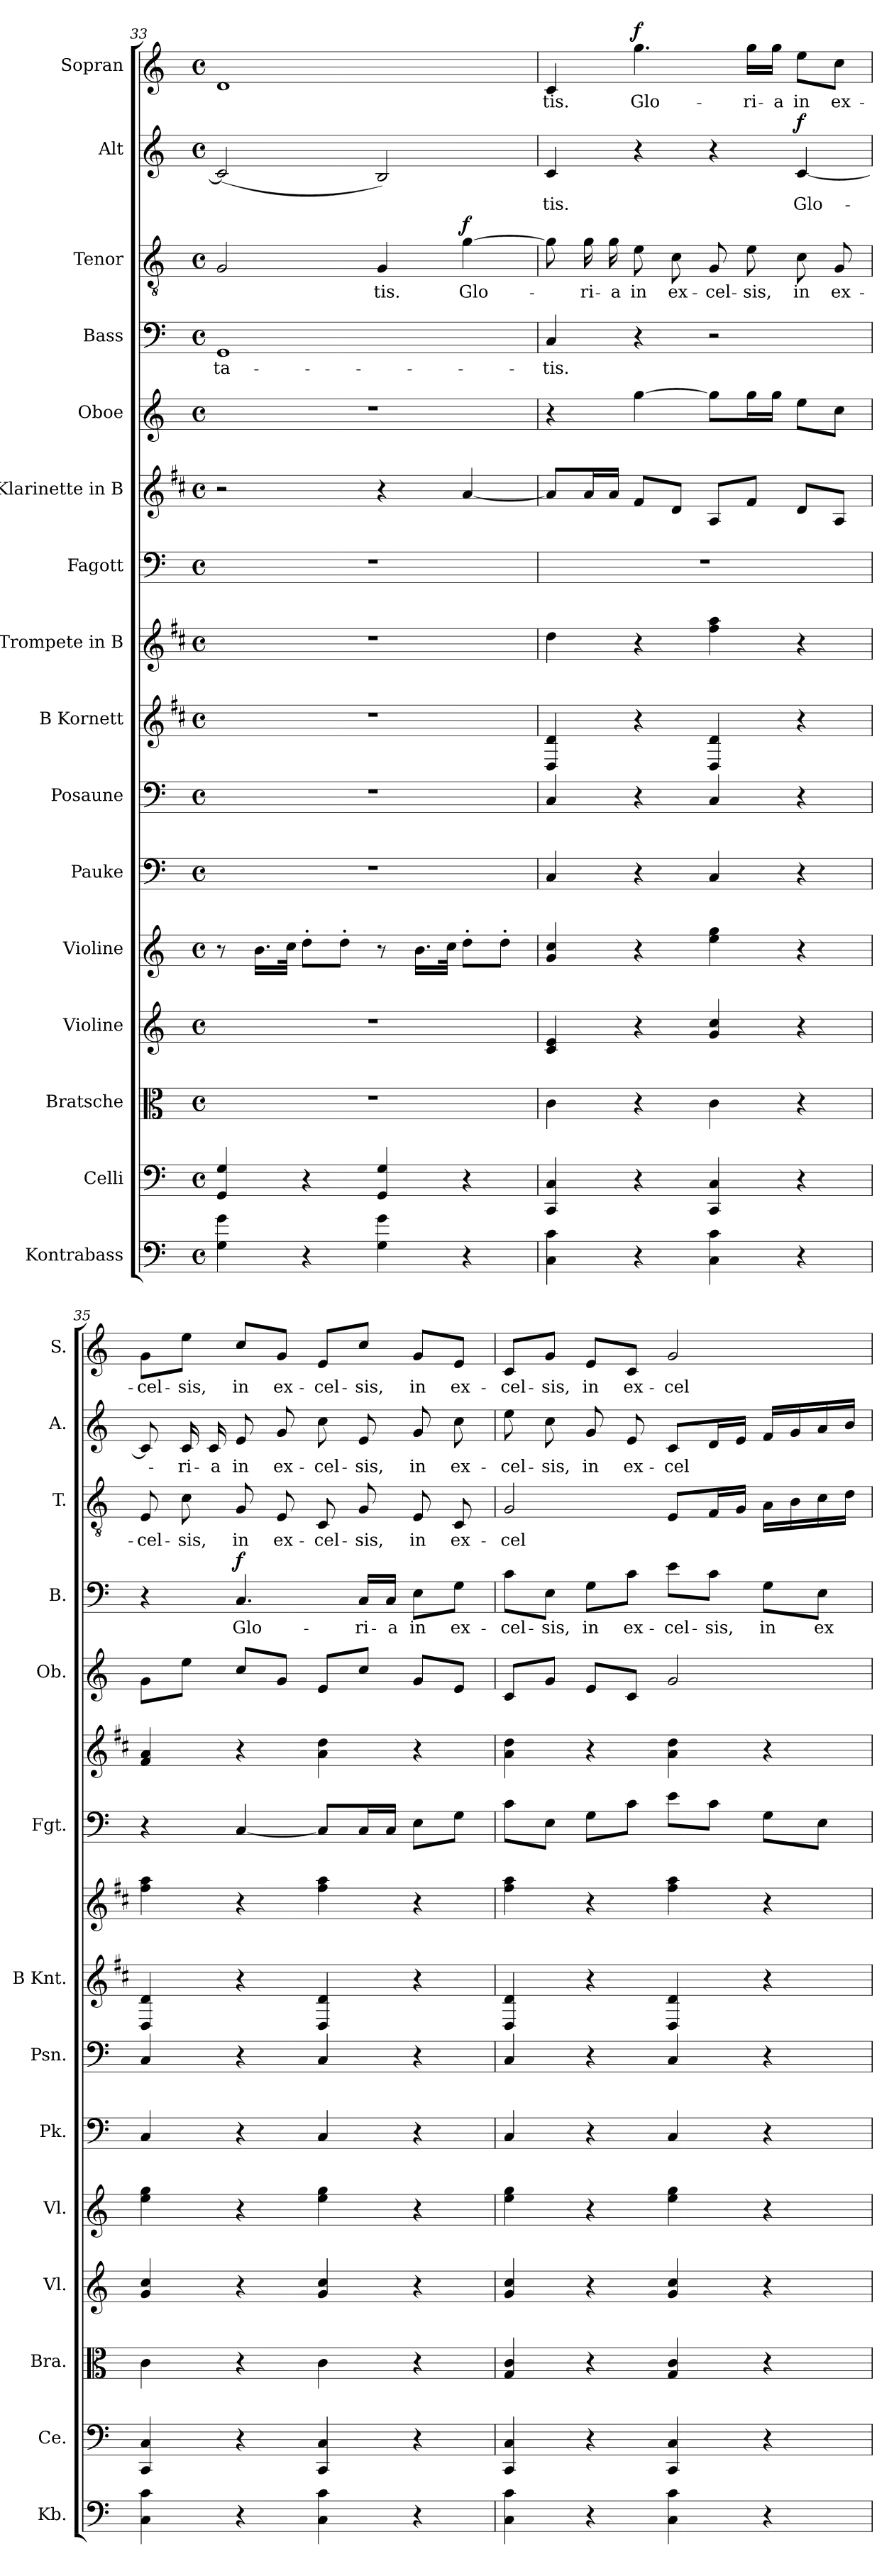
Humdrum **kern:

**kern	**kern	**kern	**kern	**kern	**kern	**kern	**kern	**kern	**kern	**kern	**kern	**kern	**text	**dynam	**kern	**text	**dynam	**kern	**text	**dynam	**kern	**text	**dynam
*part16	*part15	*part14	*part13	*part12	*part11	*part10	*part9	*part8	*part7	*part6	*part5	*part4	*part4	*part4	*part3	*part3	*part3	*part2	*part2	*part2	*part1	*part1	*part1
*staff16	*staff15	*staff14	*staff13	*staff12	*staff11	*staff10	*staff9	*staff8	*staff7	*staff6	*staff5	*staff4	*staff4	*staff4	*staff3	*staff3	*staff3	*staff2	*staff2	*staff2	*staff1	*staff1	*staff1
*I"Kontrabass	*I"Celli	*I"Bratsche	*I"Violine	*I"Violine	*I"Pauke	*I"Posaune	*I"B Kornett	*I"Trompete in B	*I"Fagott	*I"Klarinette in B	*I"Oboe	*I"Bass	*	*	*I"Tenor	*	*	*I"Alt	*	*	*I"Sopran	*	*
*I'Kb.	*I'Ce.	*I'Bra.	*I'Vl.	*I'Vl.	*I'Pk.	*I'Psn.	*I'B Knt.	*	*I'Fgt.	*	*I'Ob.	*I'B.	*	*	*I'T.	*	*	*I'A.	*	*	*I'S.	*	*
*clefF4	*clefF4	*clefC3	*clefG2	*clefG2	*clefF4	*clefF4	*clefG2	*clefG2	*clefF4	*clefG2	*clefG2	*clefF4	*	*	*clefGv2	*	*	*clefG2	*	*	*clefG2	*	*
*ITrd7c12	*	*	*	*	*	*	*ITrd1c2	*ITrd1c2	*	*ITrd1c2	*	*	*	*	*	*	*	*	*	*	*	*	*
*k[]	*k[]	*k[]	*k[]	*k[]	*k[]	*k[]	*k[]	*k[]	*k[]	*k[]	*k[]	*k[]	*	*	*k[]	*	*	*k[]	*	*	*k[]	*	*
*M4/4	*M4/4	*M4/4	*M4/4	*M4/4	*M4/4	*M4/4	*M4/4	*M4/4	*M4/4	*M4/4	*M4/4	*M4/4	*	*	*M4/4	*	*	*M4/4	*	*	*M4/4	*	*
*met(c)	*met(c)	*met(c)	*met(c)	*met(c)	*met(c)	*met(c)	*met(c)	*met(c)	*met(c)	*met(c)	*met(c)	*met(c)	*	*	*met(c)	*	*	*met(c)	*	*	*met(c)	*	*
=33	=33	=33	=33	=33	=33	=33	=33	=33	=33	=33	=33	=33	=33	=33	=33	=33	=33	=33	=33	=33	=33	=33	=33
!	!	!	!	!	!	!	!	!	!	!	!	!	!LO:LY:b	!	!	!LO:LY:b	!	!	!LO:LY:b	!	!	!LO:LY:b	!
4GG\ 4G\	4GG/ 4G/	1r	1r	8r	1r	1r	1r	1r	1r	2r	1r	1GG	-ta-	.	2G/	---	.	(<2c/]	---	.	1d	--	.
.	.	.	.	16.b\LL	.	.	.	.	.	.	.	.	.	.	.	.	.	.	.	.	.	.	.
.	.	.	.	32cc\JJk	.	.	.	.	.	.	.	.	.	.	.	.	.	.	.	.	.	.	.
4r	4r	.	.	8dd'\L	.	.	.	.	.	.	.	.	.	.	.	.	.	.	.	.	.	.	.
.	.	.	.	8dd'\J	.	.	.	.	.	.	.	.	.	.	.	.	.	.	.	.	.	.	.
!	!	!	!	!	!	!	!	!	!	!	!	!	!	!	!	!LO:LY:b	!	!	!LO:LY:b	!	!	!	!
4GG\ 4G\	4GG/ 4G/	.	.	8r	.	.	.	.	.	4r	.	.	.	.	4G/	-tis.	.	2B/)	--	.	.	.	.
.	.	.	.	16.b\LL	.	.	.	.	.	.	.	.	.	.	.	.	.	.	.	.	.	.	.
.	.	.	.	32cc\JJk	.	.	.	.	.	.	.	.	.	.	.	.	.	.	.	.	.	.	.
!	!	!	!	!	!	!	!	!	!	!	!	!	!	!	!	!LO:LY:b	!LO:DY:a	!	!	!	!	!	!
4r	4r	.	.	8dd'\L	.	.	.	.	.	[4g/	.	.	.	.	[4g\	Glo-	f	.	.	.	.	.	.
.	.	.	.	8dd'\J	.	.	.	.	.	.	.	.	.	.	.	.	.	.	.	.	.	.	.
=34	=34	=34	=34	=34	=34	=34	=34	=34	=34	=34	=34	=34	=34	=34	=34	=34	=34	=34	=34	=34	=34	=34	=34
!	!	!	!	!	!	!	!	!	!	!	!	!	!LO:LY:b	!	!	!	!	!	!LO:LY:b	!	!	!LO:LY:b	!
4CC\ 4C\	4CC/ 4C/	4c\	4c/ 4e/	4g/ 4cc/	4C/	4C/	4C/ 4c/	4cc\	1r	8g/L]	4r	4C/	tis.	.	8g\]	.	.	4c/	tis.	.	4c/	tis.	.
!	!	!	!	!	!	!	!	!	!	!	!	!	!	!	!	!LO:LY:b	!	!	!	!	!	!	!
.	.	.	.	.	.	.	.	.	.	16g/L	.	.	.	.	16g\	ri-	.	.	.	.	.	.	.
!	!	!	!	!	!	!	!	!	!	!	!	!	!	!	!	!LO:LY:b	!	!	!	!	!	!	!
.	.	.	.	.	.	.	.	.	.	16g/JJ	.	.	.	.	16g\	-a	.	.	.	.	.	.	.
!	!	!	!	!	!	!	!	!	!	!	!	!	!	!	!	!LO:LY:b	!	!	!	!	!	!LO:LY:b	!LO:DY:a
4r	4r	4r	4r	4r	4r	4r	4r	4r	.	8e/L	[4gg\	4r	.	.	8e\	in	.	4r	.	.	4.gg\	Glo-	f
!	!	!	!	!	!	!	!	!	!	!	!	!	!	!	!	!LO:LY:b	!	!	!	!	!	!	!
.	.	.	.	.	.	.	.	.	.	8c/J	.	.	.	.	8c\	ex-	.	.	.	.	.	.	.
!	!	!	!	!	!	!	!	!	!	!	!	!	!	!	!	!LO:LY:b	!	!	!	!	!	!	!
4CC\ 4C\	4CC/ 4C/	4c\	4g/ 4cc/	4ee\ 4gg\	4C/	4C/	4C/ 4c/	4ee\ 4gg\	.	8G/L	8gg\L]	2r	.	.	8G/	-cel-	.	4r	.	.	.	.	.
!	!	!	!	!	!	!	!	!	!	!	!	!	!	!	!	!LO:LY:b	!	!	!	!	!	!LO:LY:b	!
.	.	.	.	.	.	.	.	.	.	8e/J	16gg\L	.	.	.	8e\	-sis,	.	.	.	.	16gg\LL	-ri-	.
!	!	!	!	!	!	!	!	!	!	!	!	!	!	!	!	!	!	!	!	!	!	!LO:LY:b	!
.	.	.	.	.	.	.	.	.	.	.	16gg\JJ	.	.	.	.	.	.	.	.	.	16gg\JJ	-a	.
!	!	!	!	!	!	!	!	!	!	!	!	!	!	!	!	!LO:LY:b	!	!	!LO:LY:b	!LO:DY:a	!	!LO:LY:b	!
4r	4r	4r	4r	4r	4r	4r	4r	4r	.	8c/L	8ee\L	.	.	.	8c\	in	.	[4c/	Glo-	f	8ee\L	in	.
!	!	!	!	!	!	!	!	!	!	!	!	!	!	!	!	!LO:LY:b	!	!	!	!	!	!LO:LY:b	!
.	.	.	.	.	.	.	.	.	.	8G/J	8cc\J	.	.	.	8G/	ex-	.	.	.	.	8cc\J	ex-	.
=35	=35	=35	=35	=35	=35	=35	=35	=35	=35	=35	=35	=35	=35	=35	=35	=35	=35	=35	=35	=35	=35	=35	=35
!	!	!	!	!	!	!	!	!	!	!	!	!	!	!	!	!LO:LY:b	!	!	!	!	!	!LO:LY:b	!
4CC\ 4C\	4CC/ 4C/	4c\	4g/ 4cc/	4ee\ 4gg\	4C/	4C/	4C/ 4c/	4ee\ 4gg\	4r	4e/ 4g/	8g\L	4r	.	.	8E/	-cel-	.	8c/]	.	.	8g\L	-cel-	.
!	!	!	!	!	!	!	!	!	!	!	!	!	!	!	!	!LO:LY:b	!	!	!LO:LY:b	!	!	!LO:LY:b	!
.	.	.	.	.	.	.	.	.	.	.	8ee\J	.	.	.	8c\	-sis,	.	16c/	-ri-	.	8ee\J	-sis,	.
!	!	!	!	!	!	!	!	!	!	!	!	!	!	!	!	!	!	!	!LO:LY:b	!	!	!	!
.	.	.	.	.	.	.	.	.	.	.	.	.	.	.	.	.	.	16c/	-a	.	.	.	.
!	!	!	!	!	!	!	!	!	!	!	!	!	!LO:LY:b	!LO:DY:a	!	!LO:LY:b	!	!	!LO:LY:b	!	!	!LO:LY:b	!
4r	4r	4r	4r	4r	4r	4r	4r	4r	[4C/	4r	8cc/L	4.C/	Glo-	f	8G/	in	.	8e/	in	.	8cc/L	in	.
!	!	!	!	!	!	!	!	!	!	!	!	!	!	!	!	!LO:LY:b	!	!	!LO:LY:b	!	!	!LO:LY:b	!
.	.	.	.	.	.	.	.	.	.	.	8g/J	.	.	.	8E/	ex-	.	8g/	ex-	.	8g/J	ex-	.
!	!	!	!	!	!	!	!	!	!	!	!	!	!	!	!	!LO:LY:b	!	!	!LO:LY:b	!	!	!LO:LY:b	!
4CC\ 4C\	4CC/ 4C/	4c\	4g/ 4cc/	4ee\ 4gg\	4C/	4C/	4C/ 4c/	4ee\ 4gg\	8C/L]	4g\ 4cc\	8e/L	.	.	.	8C/	-cel-	.	8cc\	-cel-	.	8e/L	-cel-	.
!	!	!	!	!	!	!	!	!	!	!	!	!	!LO:LY:b	!	!	!LO:LY:b	!	!	!LO:LY:b	!	!	!LO:LY:b	!
.	.	.	.	.	.	.	.	.	16C/L	.	8cc/J	16C/LL	-ri-	.	8G/	-sis,	.	8e/	-sis,	.	8cc/J	-sis,	.
!	!	!	!	!	!	!	!	!	!	!	!	!	!LO:LY:b	!	!	!	!	!	!	!	!	!	!
.	.	.	.	.	.	.	.	.	16C/JJ	.	.	16C/JJ	-a	.	.	.	.	.	.	.	.	.	.
!	!	!	!	!	!	!	!	!	!	!	!	!	!LO:LY:b	!	!	!LO:LY:b	!	!	!LO:LY:b	!	!	!LO:LY:b	!
4r	4r	4r	4r	4r	4r	4r	4r	4r	8E\L	4r	8g/L	8E\L	in	.	8E/	in	.	8g/	in	.	8g/L	in	.
!	!	!	!	!	!	!	!	!	!	!	!	!	!LO:LY:b	!	!	!LO:LY:b	!	!	!LO:LY:b	!	!	!LO:LY:b	!
.	.	.	.	.	.	.	.	.	8G\J	.	8e/J	8G\J	ex-	.	8C/	ex-	.	8cc\	ex-	.	8e/J	ex-	.
!!LO:PB:g=z
=36	=36	=36	=36	=36	=36	=36	=36	=36	=36	=36	=36	=36	=36	=36	=36	=36	=36	=36	=36	=36	=36	=36	=36
!	!	!	!	!	!	!	!	!	!	!	!	!	!LO:LY:b	!	!	!LO:LY:b	!	!	!LO:LY:b	!	!	!LO:LY:b	!
4CC\ 4C\	4CC/ 4C/	4G/ 4c/	4g/ 4cc/	4ee\ 4gg\	4C/	4C/	4C/ 4c/	4ee\ 4gg\	8c\L	4g\ 4cc\	8c/L	8c\L	-cel-	.	2G/	-cel-	.	8ee\	-cel-	.	8c/L	-cel-	.
!	!	!	!	!	!	!	!	!	!	!	!	!	!LO:LY:b	!	!	!	!	!	!LO:LY:b	!	!	!LO:LY:b	!
.	.	.	.	.	.	.	.	.	8E\J	.	8g/J	8E\J	-sis,	.	.	.	.	8cc\	-sis,	.	8g/J	-sis,	.
!	!	!	!	!	!	!	!	!	!	!	!	!	!LO:LY:b	!	!	!	!	!	!LO:LY:b	!	!	!LO:LY:b	!
4r	4r	4r	4r	4r	4r	4r	4r	4r	8G\L	4r	8e/L	8G\L	in	.	.	.	.	8g/	in	.	8e/L	in	.
!	!	!	!	!	!	!	!	!	!	!	!	!	!LO:LY:b	!	!	!	!	!	!LO:LY:b	!	!	!LO:LY:b	!
.	.	.	.	.	.	.	.	.	8c\J	.	8c/J	8c\J	ex-	.	.	.	.	8e/	ex-	.	8c/J	ex-	.
!	!	!	!	!	!	!	!	!	!	!	!	!	!LO:LY:b	!	!	!	!	!	!LO:LY:b	!	!	!LO:LY:b	!
4CC\ 4C\	4CC/ 4C/	4G/ 4c/	4g/ 4cc/	4ee\ 4gg\	4C/	4C/	4C/ 4c/	4ee\ 4gg\	8e\L	4g\ 4cc\	2g/	8e\L	-cel-	.	8E/L	.	.	8c/L	-cel-	.	2g/	-cel-	.
!	!	!	!	!	!	!	!	!	!	!	!	!	!LO:LY:b	!	!	!LO:LY:b	!	!	!	!	!	!	!
.	.	.	.	.	.	.	.	.	8c\J	.	.	8c\J	-sis,	.	16F/L	---	.	16d/L	.	.	.	.	.
.	.	.	.	.	.	.	.	.	.	.	.	.	.	.	16G/JJ	.	.	16e/JJ	.	.	.	.	.
!	!	!	!	!	!	!	!	!	!	!	!	!	!LO:LY:b	!	!	!	!	!	!	!	!	!	!
4r	4r	4r	4r	4r	4r	4r	4r	4r	8G\L	4r	.	8G\L	in	.	16A\LL	.	.	16f/LL	.	.	.	.	.
!	!	!	!	!	!	!	!	!	!	!	!	!	!	!	!	!	!	!	!LO:LY:b	!	!	!	!
.	.	.	.	.	.	.	.	.	.	.	.	.	.	.	16B\	.	.	16g/	---	.	.	.	.
!	!	!	!	!	!	!	!	!	!	!	!	!	!LO:LY:b	!	!	!	!	!	!	!	!	!	!
.	.	.	.	.	.	.	.	.	8E\J	.	.	8E\J	ex-	.	16c\	.	.	16a/	.	.	.	.	.
!	!	!	!	!	!	!	!	!	!	!	!	!	!	!	!	!LO:LY:b	!	!	!	!	!	!	!
.	.	.	.	.	.	.	.	.	.	.	.	.	.	.	16d\JJ	---	.	16b/JJ	.	.	.	.	.
=	=	=	=	=	=	=	=	=	=	=	=	=	=	=	=	=	=	=	=	=	=	=	=
*-	*-	*-	*-	*-	*-	*-	*-	*-	*-	*-	*-	*-	*-	*-	*-	*-	*-	*-	*-	*-	*-	*-	*-
